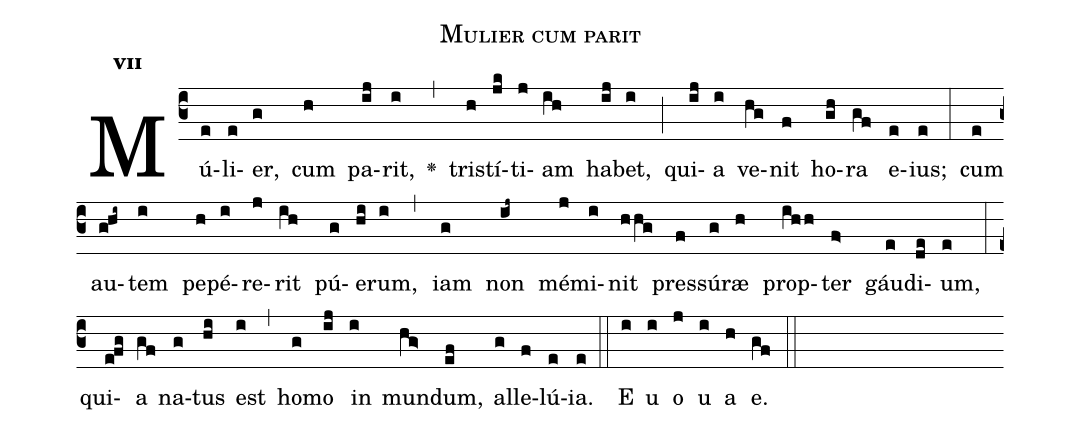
name:Mulier cum parit;
office-part:Antiphona;
mode:7;
%%
initial-style: 1;
name: Mulier cum parit
book: Antiphonae & Responsoria/Tomus II, p. 231;
occasion: Hebdomada VI Paschae Feria VI;
office-part: Laudes Ant E;
user-notes: ;
commentary: ;
annotation: 7a;
centering-scheme: english;
fontsize: 12;
font: OFLSortsMillGoudy;
height: 11;
width: 4.5;
%%
(c3)Mú(e)li(e)er,(g) cum(h) pa(ij)rit,(i) <v>\greheightstar</v>(,) tri(h)stí(jk)ti(j)am(ih) ha(ij)bet,(i) (;) qui(ij)a(i) ve(hg)nit(f) ho(gh)ra(gf) e(e)ius;(e) (:) cum(e) au(ghi~)tem(i) pe(h)pé(i)re(j)rit(ih) pú(g)e(hi)rum,(i) (,) iam(g) non(ij~) mé(j)mi(i)nit(hhg) pres(f)sú(g)ræ(h) prop(ihh)ter(f>) gáu(e)di(de)um,(e) (:) qui(efg)a(gf) na(g)tus(hi) est(i) (,) ho(g)mo(ij) in(i) mun(hg>)dum,(ef) al(g)le(f)lú(e)ia.(e) (::)
E(i) u(i) o(j) u(i) a(h) e.(gf) (::)
